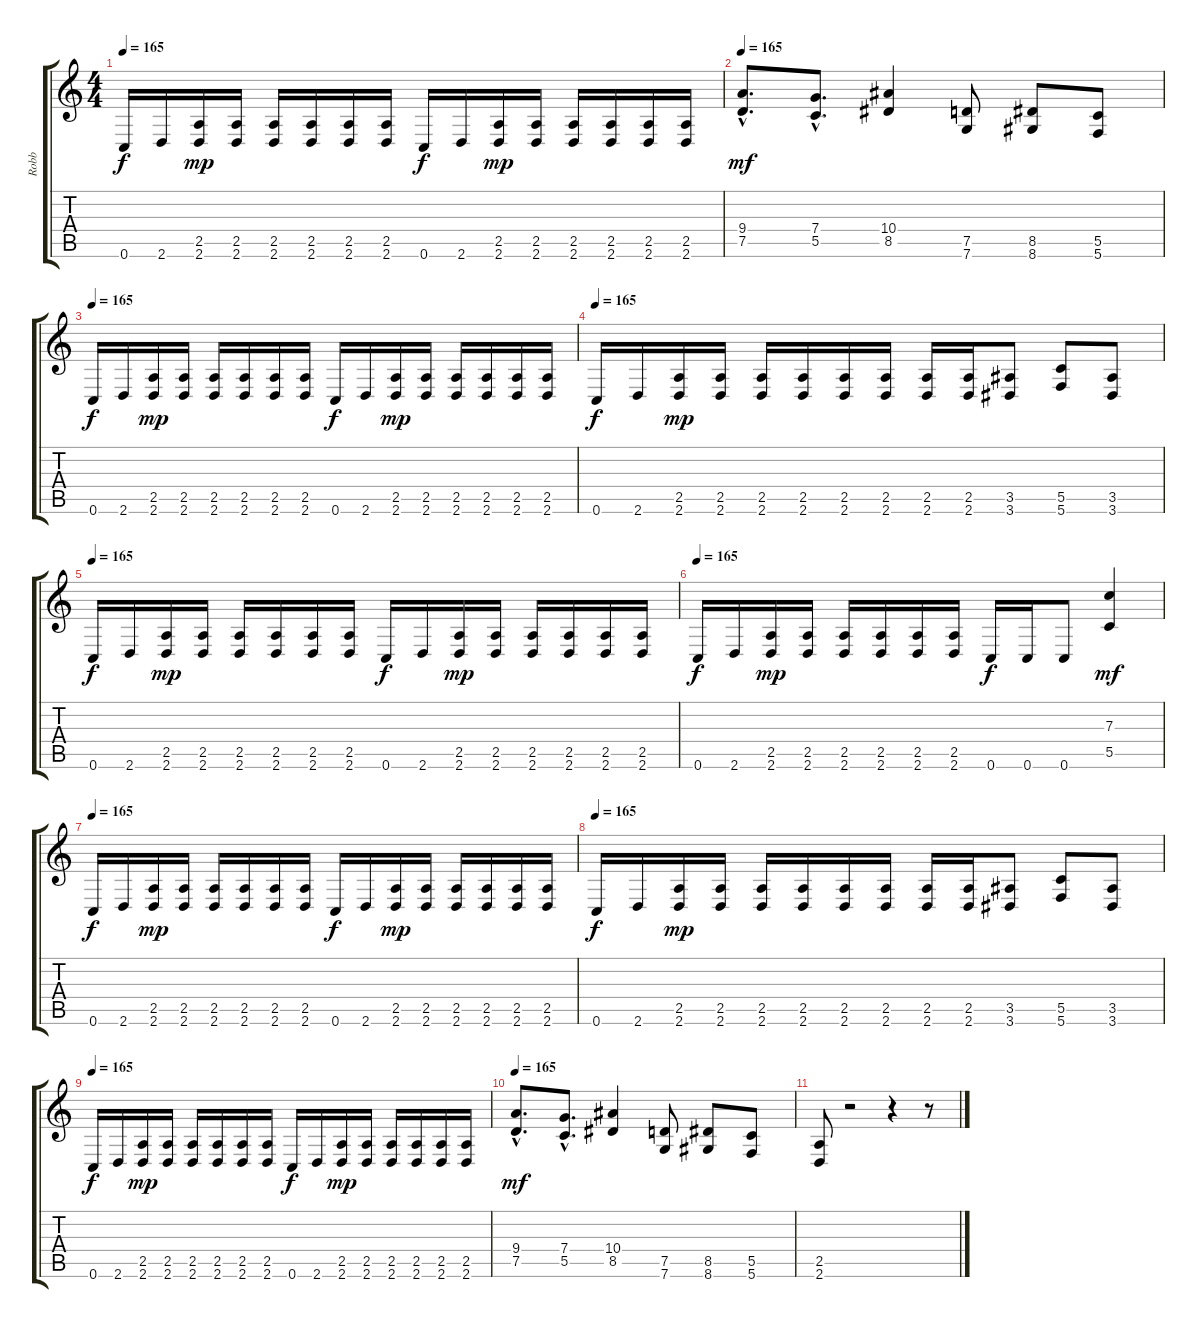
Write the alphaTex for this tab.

\track ("Robb" "Robb") {instrument distortionguitar}
\staff {score tabs}
\tuning (D4 A3 F3 C3 G2 C2) {hide}
\ts (4 4)
\tempo 165
\clef g2
\ks c
0.6.16{dy f} 2.6.16 (2.5 2.6).16{dy mp} (2.5 2.6).16 (2.5 2.6).16 (2.5 2.6).16 (2.5 2.6).16 (2.5 2.6).16 0.6.16{dy f} 2.6.16 (2.5 2.6).16{dy mp} (2.5 2.6).16 (2.5 2.6).16 (2.5 2.6).16 (2.5 2.6).16 (2.5 2.6).16 |
\tempo 165
(9.4{hac} 7.5{hac}).8{d dy mf} (7.4{hac} 5.5{hac}).8{d} (10.4 8.5).4 (7.5 7.6).8 (8.5 8.6).8 (5.5 5.6).8 |
\tempo 165
0.6.16{dy f} 2.6.16 (2.5 2.6).16{dy mp} (2.5 2.6).16 (2.5 2.6).16 (2.5 2.6).16 (2.5 2.6).16 (2.5 2.6).16 0.6.16{dy f} 2.6.16 (2.5 2.6).16{dy mp} (2.5 2.6).16 (2.5 2.6).16 (2.5 2.6).16 (2.5 2.6).16 (2.5 2.6).16 |
\tempo 165
0.6.16{dy f} 2.6.16 (2.5 2.6).16{dy mp} (2.5 2.6).16 (2.5 2.6).16 (2.5 2.6).16 (2.5 2.6).16 (2.5 2.6).16 (2.5 2.6).16 (2.5 2.6).16 (3.5 3.6).8 (5.5 5.6).8 (3.5 3.6).8 |
\tempo 165
0.6.16{dy f} 2.6.16 (2.5 2.6).16{dy mp} (2.5 2.6).16 (2.5 2.6).16 (2.5 2.6).16 (2.5 2.6).16 (2.5 2.6).16 0.6.16{dy f} 2.6.16 (2.5 2.6).16{dy mp} (2.5 2.6).16 (2.5 2.6).16 (2.5 2.6).16 (2.5 2.6).16 (2.5 2.6).16 |
\tempo 165
0.6.16{dy f} 2.6.16 (2.5 2.6).16{dy mp} (2.5 2.6).16 (2.5 2.6).16 (2.5 2.6).16 (2.5 2.6).16 (2.5 2.6).16 0.6.16{dy f} 0.6.16 0.6.8 (7.3 5.5).4{dy mf} |
\tempo 165
0.6.16{dy f} 2.6.16 (2.5 2.6).16{dy mp} (2.5 2.6).16 (2.5 2.6).16 (2.5 2.6).16 (2.5 2.6).16 (2.5 2.6).16 0.6.16{dy f} 2.6.16 (2.5 2.6).16{dy mp} (2.5 2.6).16 (2.5 2.6).16 (2.5 2.6).16 (2.5 2.6).16 (2.5 2.6).16 |
\tempo 165
0.6.16{dy f} 2.6.16 (2.5 2.6).16{dy mp} (2.5 2.6).16 (2.5 2.6).16 (2.5 2.6).16 (2.5 2.6).16 (2.5 2.6).16 (2.5 2.6).16 (2.5 2.6).16 (3.5 3.6).8 (5.5 5.6).8 (3.5 3.6).8 |
\tempo 165
0.6.16{dy f} 2.6.16 (2.5 2.6).16{dy mp} (2.5 2.6).16 (2.5 2.6).16 (2.5 2.6).16 (2.5 2.6).16 (2.5 2.6).16 0.6.16{dy f} 2.6.16 (2.5 2.6).16{dy mp} (2.5 2.6).16 (2.5 2.6).16 (2.5 2.6).16 (2.5 2.6).16 (2.5 2.6).16 |
\tempo 165
(9.4{hac} 7.5{hac}).8{d dy mf} (7.4{hac} 5.5{hac}).8{d} (10.4 8.5).4 (7.5 7.6).8 (8.5 8.6).8 (5.5 5.6).8 |
(2.5 2.6).8 r.2 r.4 r.8
